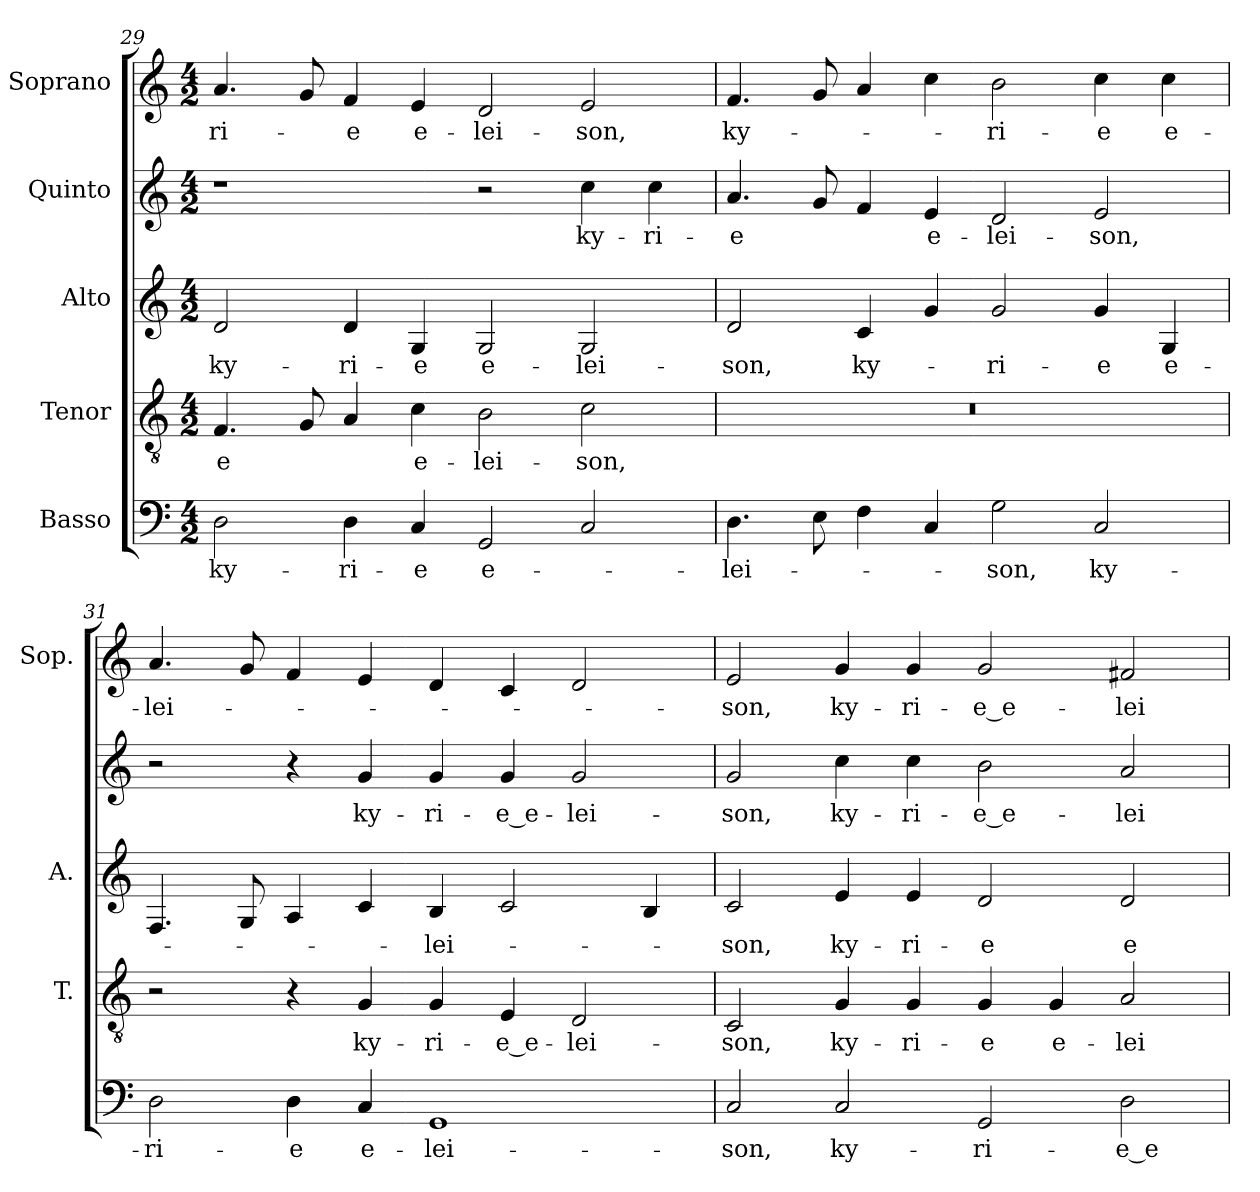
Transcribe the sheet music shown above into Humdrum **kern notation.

**kern	**text	**kern	**text	**kern	**text	**kern	**text	**kern	**text
*part5	*part5	*part4	*part4	*part3	*part3	*part2	*part2	*part1	*part1
*staff5	*staff5	*staff4	*staff4	*staff3	*staff3	*staff2	*staff2	*staff1	*staff1
*I"Basso	*	*I"Tenor	*	*I"Alto	*	*I"Quinto	*	*I"Soprano	*
*	*	*I'T.	*	*I'A.	*	*	*	*I'Sop.	*
*clefF4	*	*clefGv2	*	*clefG2	*	*clefG2	*	*clefG2	*
*	*	*ITrd7c12	*	*	*	*	*	*	*
*k[]	*	*k[]	*	*k[]	*	*k[]	*	*k[]	*
*C:	*	*C:	*	*C:	*	*C:	*	*C:	*
*M4/2	*	*M4/2	*	*M4/2	*	*M4/2	*	*M4/2	*
=29	=29	=29	=29	=29	=29	=29	=29	=29	=29
!	!LO:LY:b:color=#000000	!	!	!	!	!	!	!	!
!	!	!	!LO:LY:b:color=#000000	!	!	!	!	!	!
!	!	!	!	!	!LO:LY:b:color=#000000	!	!	!	!
!	!	!	!	!	!	!	!	!	!LO:LY:b:color=#000000
2Di\	ky-	4.FFi/	-e	2di/	ky-	1r	.	4.ai/	-ri-
.	.	8GGi/	.	.	.	.	.	8gi/	.
!	!LO:LY:b:color=#000000	!	!	!	!	!	!	!	!
!	!	!	!	!	!LO:LY:b:color=#000000	!	!	!	!
!	!	!	!	!	!	!	!	!	!LO:LY:b:color=#000000
4Di\	-ri-	4AAi/	.	4di/	-ri-	.	.	4fi/	-e
!	!LO:LY:b:color=#000000	!	!	!	!	!	!	!	!
!	!	!	!LO:LY:b:color=#000000	!	!	!	!	!	!
!	!	!	!	!	!LO:LY:b:color=#000000	!	!	!	!
!	!	!	!	!	!	!	!	!	!LO:LY:b:color=#000000
4Ci/	-e	4Ci\	e-	4Gi/	-e	.	.	4ei/	e-
!	!LO:LY:b:color=#000000	!	!	!	!	!	!	!	!
!	!	!	!LO:LY:b:color=#000000	!	!	!	!	!	!
!	!	!	!	!	!LO:LY:b:color=#000000	!	!	!	!
!	!	!	!	!	!	!	!	!	!LO:LY:b:color=#000000
2GGi/	e-	2BBi\	-lei-	2Gi/	e-	2r	.	2di/	-lei-
!	!	!	!LO:LY:b:color=#000000	!	!	!	!	!	!
!	!	!	!	!	!LO:LY:b:color=#000000	!	!	!	!
!	!	!	!	!	!	!	!LO:LY:b:color=#000000	!	!
!	!	!	!	!	!	!	!	!	!LO:LY:b:color=#000000
2Ci/	.	2Ci\	-son,	2Gi/	-lei-	4cci\	ky-	2ei/	-son,
!	!	!	!	!	!	!	!LO:LY:b:color=#000000	!	!
.	.	.	.	.	.	4cci\	-ri-	.	.
=30	=30	=30	=30	=30	=30	=30	=30	=30	=30
!	!LO:LY:b:color=#000000	!LO:N:vis=1	!	!	!	!	!	!	!
!	!	!	!	!	!LO:LY:b:color=#000000	!	!	!	!
!	!	!	!	!	!	!	!LO:LY:b:color=#000000	!	!
!	!	!	!	!	!	!	!	!	!LO:LY:b:color=#000000
4.Di\	-lei-	0r	.	2di/	-son,	4.ai/	-e	4.fi/	ky-
8Ei\	.	.	.	.	.	8gi/	.	8gi/	.
!	!	!	!	!	!LO:LY:b:color=#000000	!	!	!	!
4Fi\	.	.	.	4ci/	ky-	4fi/	.	4ai/	.
!	!	!	!	!	!	!	!LO:LY:b:color=#000000	!	!
4Ci/	.	.	.	4gi/	.	4ei/	e-	4cci\	.
!	!LO:LY:b:color=#000000	!	!	!	!	!	!	!	!
!	!	!	!	!	!LO:LY:b:color=#000000	!	!	!	!
!	!	!	!	!	!	!	!LO:LY:b:color=#000000	!	!
!	!	!	!	!	!	!	!	!	!LO:LY:b:color=#000000
2Gi\	-son,	.	.	2gi/	-ri-	2di/	-lei-	2bi\	-ri-
!	!LO:LY:b:color=#000000	!	!	!	!	!	!	!	!
!	!	!	!	!	!LO:LY:b:color=#000000	!	!	!	!
!	!	!	!	!	!	!	!LO:LY:b:color=#000000	!	!
!	!	!	!	!	!	!	!	!	!LO:LY:b:color=#000000
2Ci/	ky-	.	.	4gi/	-e	2ei/	-son,	4cci\	-e
!	!	!	!	!	!LO:LY:b:color=#000000	!	!	!	!
!	!	!	!	!	!	!	!	!	!LO:LY:b:color=#000000
.	.	.	.	4Gi/	e-	.	.	4cci\	e-
=31	=31	=31	=31	=31	=31	=31	=31	=31	=31
!	!LO:LY:b:color=#000000	!	!	!	!	!	!	!	!
!	!	!	!	!	!	!	!	!	!LO:LY:b:color=#000000
2Di\	-ri-	2r	.	4.Fi/	.	2r	.	4.ai/	-lei-
.	.	.	.	8Gi/	.	.	.	8gi/	.
!	!LO:LY:b:color=#000000	!	!	!	!	!	!	!	!
4Di\	-e	4r	.	4Ai/	.	4r	.	4fi/	.
!	!LO:LY:b:color=#000000	!	!	!	!	!	!	!	!
!	!	!	!LO:LY:b:color=#000000	!	!	!	!	!	!
!	!	!	!	!	!	!	!LO:LY:b:color=#000000	!	!
4Ci/	e-	4GGi/	ky-	4ci/	.	4gi/	ky-	4ei/	.
!	!LO:LY:b:color=#000000	!	!	!	!	!	!	!	!
!	!	!	!LO:LY:b:color=#000000	!	!	!	!	!	!
!	!	!	!	!	!LO:LY:b:color=#000000	!	!	!	!
!	!	!	!	!	!	!	!LO:LY:b:color=#000000	!	!
1GGi	-lei-	4GGi/	-ri-	4Bi/	-lei-	4gi/	-ri-	4di/	.
!	!	!	!LO:LY:b:color=#000000	!	!	!	!	!	!
!	!	!	!	!	!	!	!LO:LY:b:color=#000000	!	!
.	.	4EEi/	-e_e-	2ci/	.	4gi/	-e_e-	4ci/	.
!	!	!	!LO:LY:b:color=#000000	!	!	!	!	!	!
!	!	!	!	!	!	!	!LO:LY:b:color=#000000	!	!
.	.	2DDi/	-lei-	.	.	2gi/	-lei-	2di/	.
.	.	.	.	4Bi/	.	.	.	.	.
!!LO:LB:g=z
=32	=32	=32	=32	=32	=32	=32	=32	=32	=32
!	!LO:LY:b:color=#000000	!	!	!	!	!	!	!	!
!	!	!	!LO:LY:b:color=#000000	!	!	!	!	!	!
!	!	!	!	!	!LO:LY:b:color=#000000	!	!	!	!
!	!	!	!	!	!	!	!LO:LY:b:color=#000000	!	!
!	!	!	!	!	!	!	!	!	!LO:LY:b:color=#000000
2Ci/	-son,	2CCi/	-son,	2ci/	-son,	2gi/	-son,	2ei/	-son,
!	!LO:LY:b:color=#000000	!	!	!	!	!	!	!	!
!	!	!	!LO:LY:b:color=#000000	!	!	!	!	!	!
!	!	!	!	!	!LO:LY:b:color=#000000	!	!	!	!
!	!	!	!	!	!	!	!LO:LY:b:color=#000000	!	!
!	!	!	!	!	!	!	!	!	!LO:LY:b:color=#000000
2Ci/	ky-	4GGi/	ky-	4ei/	ky-	4cci\	ky-	4gi/	ky-
!	!	!	!LO:LY:b:color=#000000	!	!	!	!	!	!
!	!	!	!	!	!LO:LY:b:color=#000000	!	!	!	!
!	!	!	!	!	!	!	!LO:LY:b:color=#000000	!	!
!	!	!	!	!	!	!	!	!	!LO:LY:b:color=#000000
.	.	4GGi/	-ri-	4ei/	-ri-	4cci\	-ri-	4gi/	-ri-
!	!LO:LY:b:color=#000000	!	!	!	!	!	!	!	!
!	!	!	!LO:LY:b:color=#000000	!	!	!	!	!	!
!	!	!	!	!	!LO:LY:b:color=#000000	!	!	!	!
!	!	!	!	!	!	!	!LO:LY:b:color=#000000	!	!
!	!	!	!	!	!	!	!	!	!LO:LY:b:color=#000000
2GGi/	-ri-	4GGi/	-e	2di/	-e	2bi\	-e_e-	2gi/	-e_e-
!	!	!	!LO:LY:b:color=#000000	!	!	!	!	!	!
.	.	4GGi/	e-	.	.	.	.	.	.
!	!LO:LY:b:color=#000000	!	!	!	!	!	!	!	!
!	!	!	!LO:LY:b:color=#000000	!	!	!	!	!	!
!	!	!	!	!	!LO:LY:b:color=#000000	!	!	!	!
!	!	!	!	!	!	!	!LO:LY:b:color=#000000	!	!
!	!	!	!	!	!	!	!	!	!LO:LY:b:color=#000000
2Di\	-e_e-	2AAi/	-lei-	2di/	e-	2ai/	-lei-	2f#Xi/	-lei-
=	=	=	=	=	=	=	=	=	=
*-	*-	*-	*-	*-	*-	*-	*-	*-	*-
